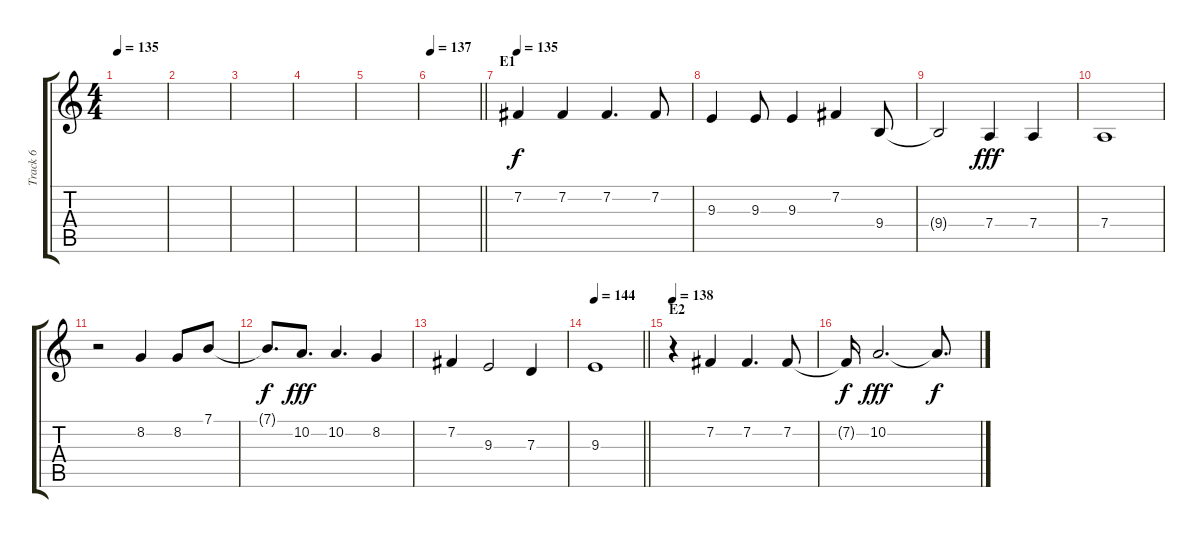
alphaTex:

\track ("Track 6" "Track 6") {instrument stringensemble1}
\staff {score tabs}
\tuning (E4 B3 G3 D3 A2 E2) {hide}
\ts (4 4)
\tempo 135
\clef g2
\ks c
|
|
|
|
|
\tempo 137
\barLineRight lightlight
|
\section ("" "E1")
\tempo 135
7.2.4 7.2.4 7.2.4{d} 7.2.8 |
9.3.4 9.3.8 9.3.4 7.2.4 9.4.8 |
9.4{t}.2{dy f} 7.4.4{dy fff} 7.4.4 |
7.4.1 |
r.2 8.2.4 8.2.8 7.1.8 |
7.1{t}.8{d dy f} 10.2.8{d dy fff} 10.2.4{d} 8.2.4 |
7.2.4 9.3.2 7.3.4 |
\tempo 144
\barLineRight lightlight
9.3.1 |
\section ("" "E2")
\tempo 138
r.4 7.2.4 7.2.4{d} 7.2.8 |
7.2{t}.16{dy f} 10.2.2{d dy fff} 10.2{t}.8{d dy f}
